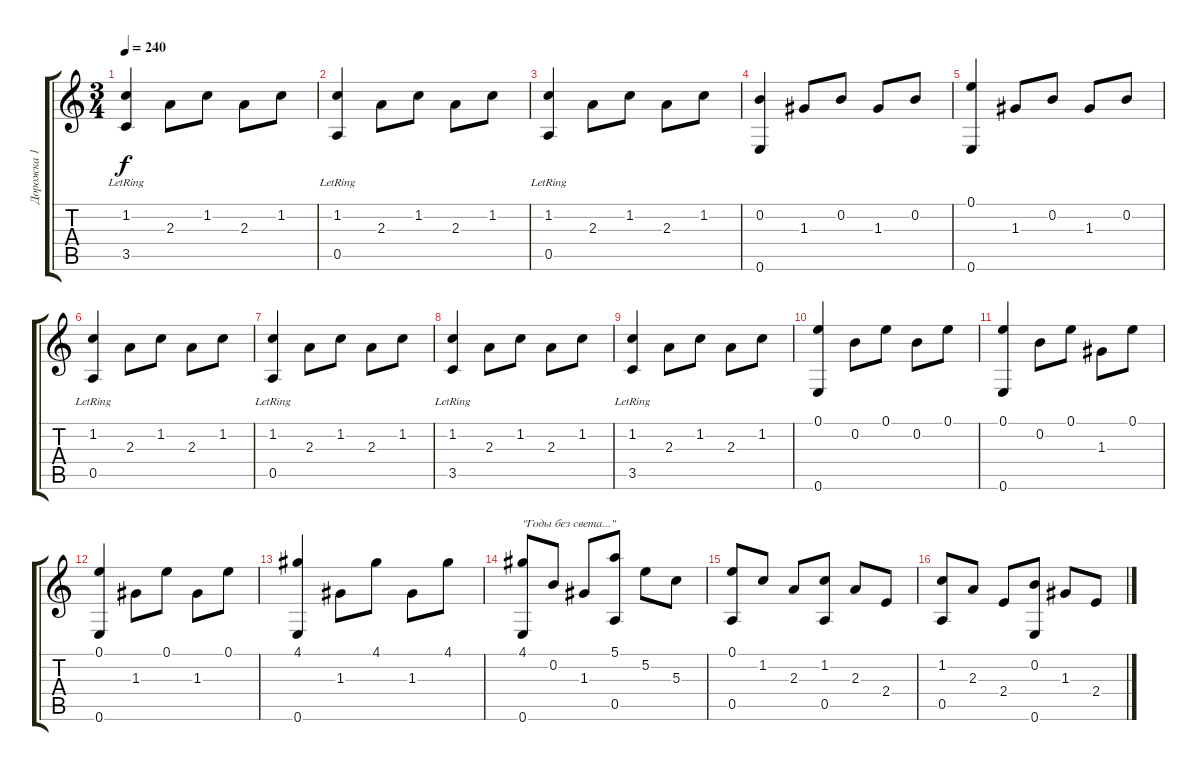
\track ("Дорожка 1" "Дорожка 1") {instrument acousticguitarnylon}
\staff {score tabs}
\tuning (E4 B3 G3 D3 A2 E2) {hide}
\ts (3 4)
\tempo 240
\clef g2
\ks c
(1.2 3.5{lr}).4{dy f} 2.3.8 1.2.8 2.3.8 1.2.8 |
(1.2{lr} 0.5{lr}).4 2.3.8 1.2.8 2.3.8 1.2.8 |
(1.2{lr} 0.5{lr}).4 2.3.8 1.2.8 2.3.8 1.2.8 |
(0.2 0.6).4 1.3.8 0.2.8 1.3.8 0.2.8 |
(0.1 0.6).4 1.3.8 0.2.8 1.3.8 0.2.8 |
(1.2{lr} 0.5{lr}).4 2.3.8 1.2.8 2.3.8 1.2.8 |
(1.2{lr} 0.5{lr}).4 2.3.8 1.2.8 2.3.8 1.2.8 |
(1.2 3.5{lr}).4 2.3.8 1.2.8 2.3.8 1.2.8 |
(1.2 3.5{lr}).4 2.3.8 1.2.8 2.3.8 1.2.8 |
(0.1 0.6).4 0.2.8 0.1.8 0.2.8 0.1.8 |
(0.1 0.6).4 0.2.8 0.1.8 1.3.8 0.1.8 |
(0.1 0.6).4 1.3.8 0.1.8 1.3.8 0.1.8 |
(4.1 0.6).4 1.3.8 4.1.8 1.3.8 4.1.8 |
(4.1 0.6).8{txt "\"Годы без света...\""} 0.2.8 1.3.8 (5.1 0.5).8 5.2.8 5.3.8 |
(0.1 0.5).8 1.2.8 2.3.8 (1.2 0.5).8 2.3.8 2.4.8 |
(1.2 0.5).8 2.3.8 2.4.8 (0.2 0.6).8 1.3.8 2.4.8
